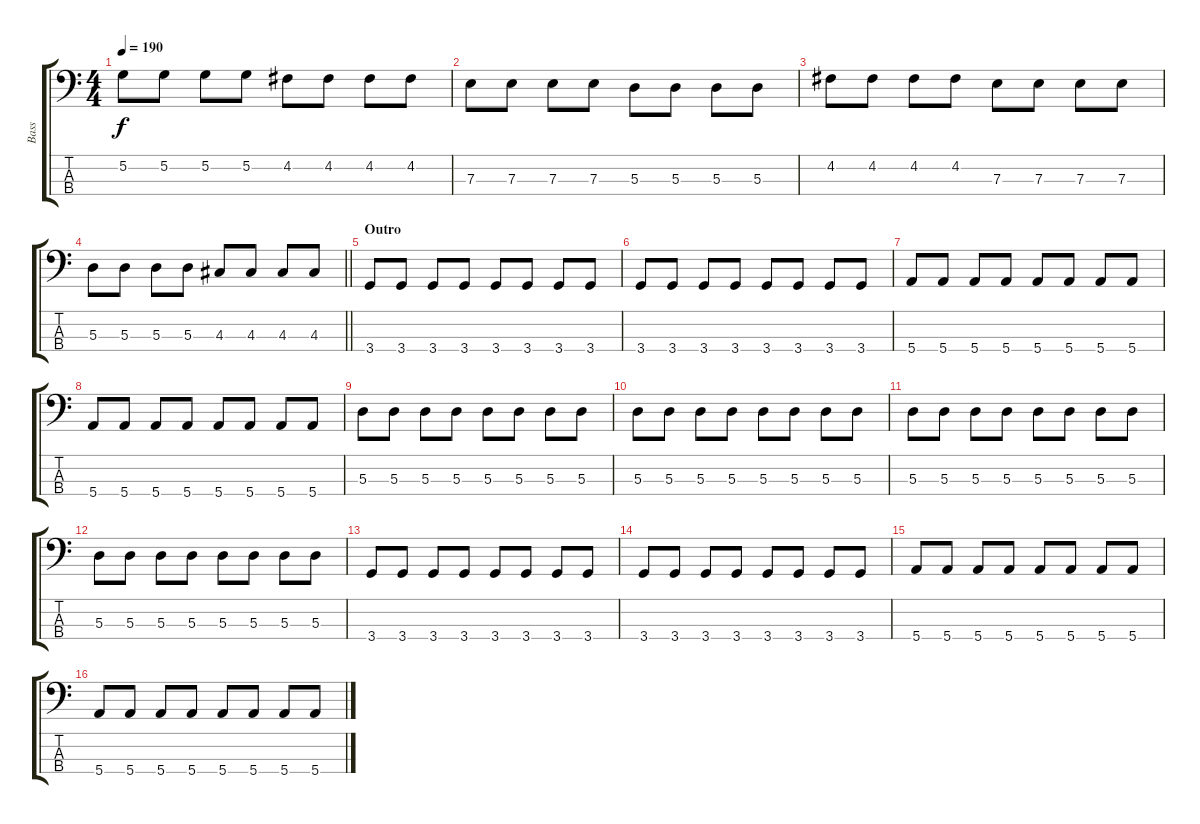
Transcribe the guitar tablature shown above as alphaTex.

\track ("Bass" "Bass") {instrument electricbassfinger}
\staff {score tabs}
\tuning (G2 D2 A1 E1) {hide}
\ts (4 4)
\tempo 190
\clef f4
\ks c
5.2.8{dy f} 5.2.8 5.2.8 5.2.8 4.2.8 4.2.8 4.2.8 4.2.8 |
7.3.8 7.3.8 7.3.8 7.3.8 5.3.8 5.3.8 5.3.8 5.3.8 |
4.2.8 4.2.8 4.2.8 4.2.8 7.3.8 7.3.8 7.3.8 7.3.8 |
\barLineRight lightlight
5.3.8 5.3.8 5.3.8 5.3.8 4.3.8 4.3.8 4.3.8 4.3.8 |
\section ("" "Outro")
3.4.8 3.4.8 3.4.8 3.4.8 3.4.8 3.4.8 3.4.8 3.4.8 |
3.4.8 3.4.8 3.4.8 3.4.8 3.4.8 3.4.8 3.4.8 3.4.8 |
5.4.8 5.4.8 5.4.8 5.4.8 5.4.8 5.4.8 5.4.8 5.4.8 |
5.4.8 5.4.8 5.4.8 5.4.8 5.4.8 5.4.8 5.4.8 5.4.8 |
5.3.8 5.3.8 5.3.8 5.3.8 5.3.8 5.3.8 5.3.8 5.3.8 |
5.3.8 5.3.8 5.3.8 5.3.8 5.3.8 5.3.8 5.3.8 5.3.8 |
5.3.8 5.3.8 5.3.8 5.3.8 5.3.8 5.3.8 5.3.8 5.3.8 |
5.3.8 5.3.8 5.3.8 5.3.8 5.3.8 5.3.8 5.3.8 5.3.8 |
3.4.8 3.4.8 3.4.8 3.4.8 3.4.8 3.4.8 3.4.8 3.4.8 |
3.4.8 3.4.8 3.4.8 3.4.8 3.4.8 3.4.8 3.4.8 3.4.8 |
5.4.8 5.4.8 5.4.8 5.4.8 5.4.8 5.4.8 5.4.8 5.4.8 |
5.4.8 5.4.8 5.4.8 5.4.8 5.4.8 5.4.8 5.4.8 5.4.8
